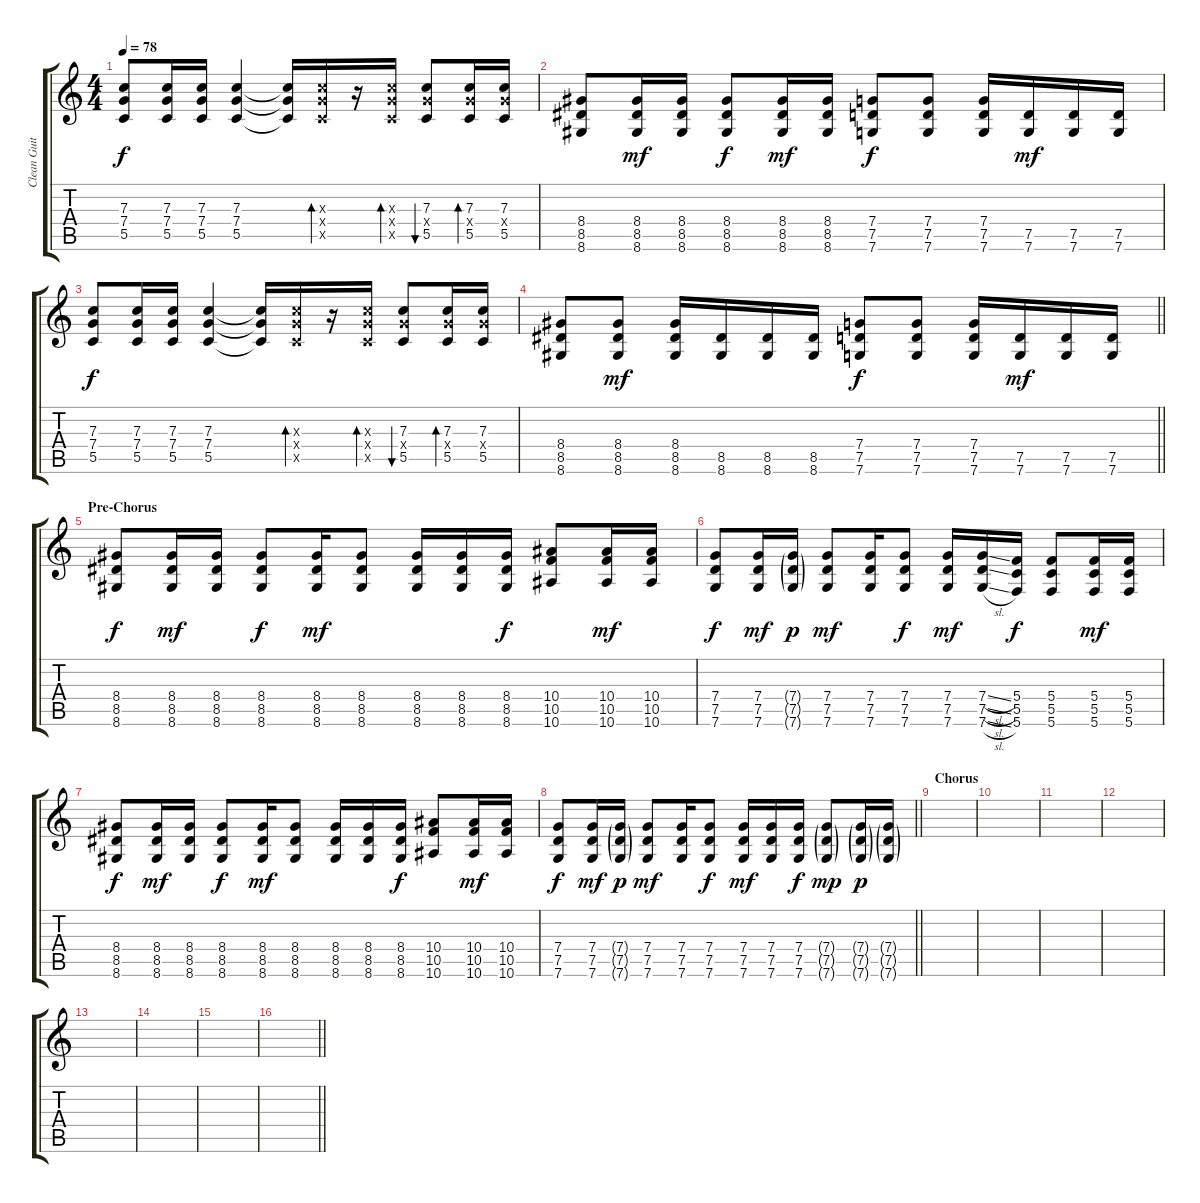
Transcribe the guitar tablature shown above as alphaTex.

\track ("Clean Guitar" "Clean Guit") {instrument electricguitarclean}
\staff {score tabs}
\tuning (D4 A3 F3 C3 G2 C2) {hide}
\ts (4 4)
\tempo 78
\clef g2
\ks c
(7.3 7.4 5.5).8{dy f} (7.3 7.4 5.5).16 (7.3 7.4 5.5).16 (7.3 7.4 5.5).4 (7.3{t} 7.4{t} 5.5{t}).16 (7.3{x} 7.4{x} 5.5{x}).16{bd 30} r.16 (7.3{x} 7.4{x} 5.5{x}).16{bd 30} (7.3 7.4{x} 5.5).8{bu 30} (7.3 7.4{x} 5.5).16{bd 30} (7.3 7.4{x} 5.5).16 |
(8.4 8.5 8.6).8 (8.4 8.5 8.6).16{dy mf} (8.4 8.5 8.6).16 (8.4 8.5 8.6).8{dy f} (8.4 8.5 8.6).16{dy mf} (8.4 8.5 8.6).16 (7.4 7.5 7.6).8{dy f} (7.4 7.5 7.6).8 (7.4 7.5 7.6).16 (7.5 7.6).16{dy mf} (7.5 7.6).16 (7.5 7.6).16 |
(7.3 7.4 5.5).8{dy f} (7.3 7.4 5.5).16 (7.3 7.4 5.5).16 (7.3 7.4 5.5).4 (7.3{t} 7.4{t} 5.5{t}).16 (7.3{x} 7.4{x} 5.5{x}).16{bd 30} r.16 (7.3{x} 7.4{x} 5.5{x}).16{bd 30} (7.3 7.4{x} 5.5).8{bu 30} (7.3 7.4{x} 5.5).16{bd 30} (7.3 7.4{x} 5.5).16 |
\barLineRight lightlight
(8.4 8.5 8.6).8 (8.4 8.5 8.6).8{dy mf} (8.4 8.5 8.6).16 (8.5 8.6).16 (8.5 8.6).16 (8.5 8.6).16 (7.4 7.5 7.6).8{dy f} (7.4 7.5 7.6).8 (7.4 7.5 7.6).16 (7.5 7.6).16{dy mf} (7.5 7.6).16 (7.5 7.6).16 |
\section ("" "Pre-Chorus")
(8.4 8.5 8.6).8{dy f} (8.4 8.5 8.6).16{dy mf} (8.4 8.5 8.6).16 (8.4 8.5 8.6).8{dy f} (8.4 8.5 8.6).16{dy mf} (8.4 8.5 8.6).8 (8.4 8.5 8.6).16 (8.4 8.5 8.6).16 (8.4 8.5 8.6).16{dy f} (10.4 10.5 10.6).8 (10.4 10.5 10.6).16{dy mf} (10.4 10.5 10.6).16 |
(7.4 7.5 7.6).8{dy f} (7.4 7.5 7.6).16{dy mf} (7.4{g} 7.5{g} 7.6{g}).16{dy p} (7.4 7.5 7.6).8{dy mf} (7.4 7.5 7.6).16 (7.4 7.5 7.6).8{dy f} (7.4 7.5 7.6).16{dy mf} (7.4{sl} 7.5{sl} 7.6{sl}).16 (5.4 5.5 5.6).16{dy f} (5.4 5.5 5.6).8 (5.4 5.5 5.6).16{dy mf} (5.4 5.5 5.6).16 |
(8.4 8.5 8.6).8{dy f} (8.4 8.5 8.6).16{dy mf} (8.4 8.5 8.6).16 (8.4 8.5 8.6).8{dy f} (8.4 8.5 8.6).16{dy mf} (8.4 8.5 8.6).8 (8.4 8.5 8.6).16 (8.4 8.5 8.6).16 (8.4 8.5 8.6).16{dy f} (10.4 10.5 10.6).8 (10.4 10.5 10.6).16{dy mf} (10.4 10.5 10.6).16 |
\barLineRight lightlight
(7.4 7.5 7.6).8{dy f} (7.4 7.5 7.6).16{dy mf} (7.4{g} 7.5{g} 7.6{g}).16{dy p} (7.4 7.5 7.6).8{dy mf} (7.4 7.5 7.6).16 (7.4 7.5 7.6).8{dy f} (7.4 7.5 7.6).16{dy mf} (7.4 7.5 7.6).16 (7.4 7.5 7.6).16{dy f} (7.4{g} 7.5{g} 7.6{g}).8{dy mp} (7.4{g} 7.5{g} 7.6{g}).16{dy p} (7.4{g} 7.5{g} 7.6{g}).16 |
\section ("" "Chorus")
|
|
|
|
|
|
|
\barLineRight lightlight
